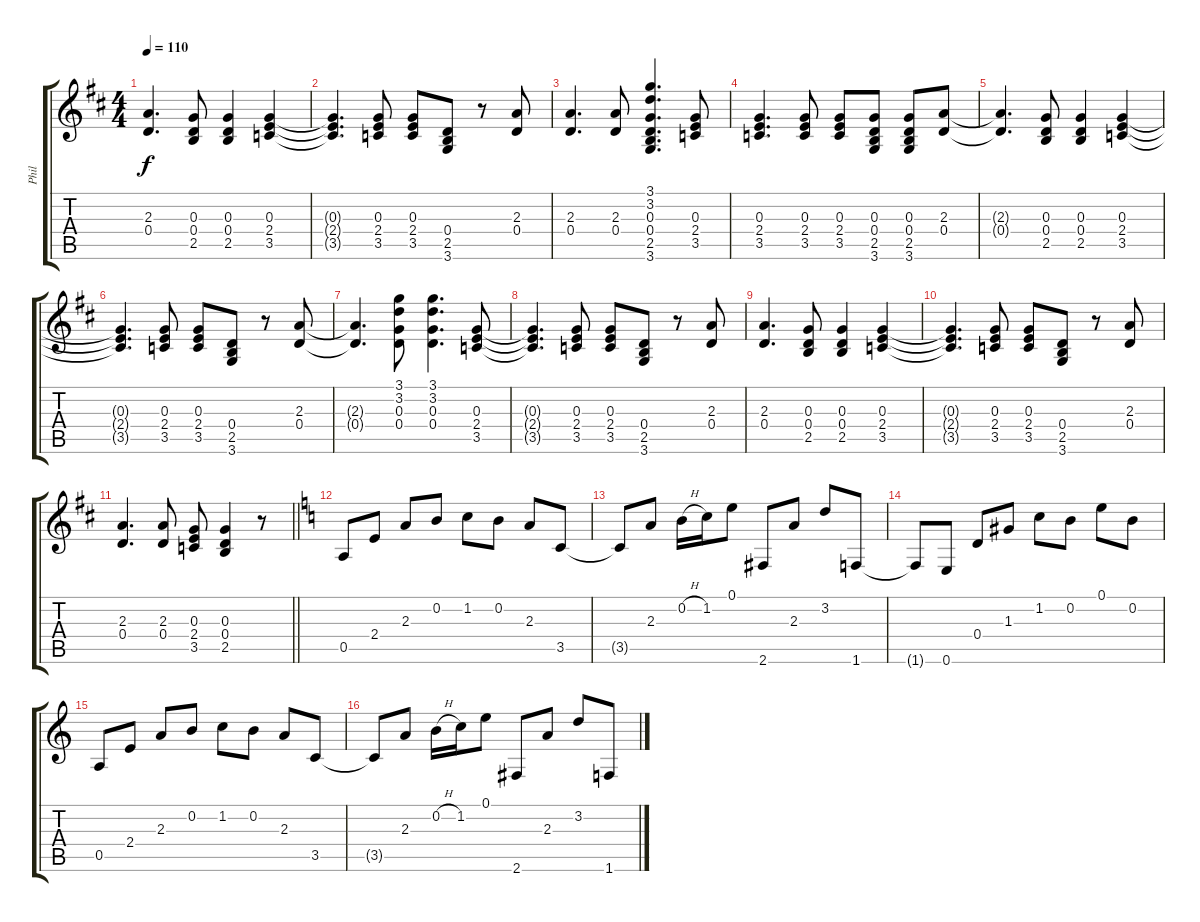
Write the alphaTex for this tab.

\track ("Phil" "Phil") {instrument distortionguitar}
\staff {score tabs}
\tuning (E4 B3 G3 D3 A2 E2) {hide}
\ts (4 4)
\tempo 110
\clef g2
\ks d
(2.3 0.4).4{d dy f} (0.3 0.4 2.5).8 (0.3 0.4 2.5).4 (0.3 2.4 3.5).4 |
(0.3{t} 2.4{t} 3.5{t}).4{d} (0.3 2.4 3.5).8 (0.3 2.4 3.5).8 (0.4 2.5 3.6).8 r.8 (2.3 0.4).8 |
(2.3 0.4).4{d} (2.3 0.4).8 (3.1 3.2 0.3 0.4 2.5 3.6).4{d} (0.3 2.4 3.5).8 |
(0.3 2.4 3.5).4{d} (0.3 2.4 3.5).8 (0.3 2.4 3.5).8 (0.3 0.4 2.5 3.6).8 (0.3 0.4 2.5 3.6).8 (2.3 0.4).8 |
(2.3{t} 0.4{t}).4{d} (0.3 0.4 2.5).8 (0.3 0.4 2.5).4 (0.3 2.4 3.5).4 |
(0.3{t} 2.4{t} 3.5{t}).4{d} (0.3 2.4 3.5).8 (0.3 2.4 3.5).8 (0.4 2.5 3.6).8 r.8 (2.3 0.4).8 |
(2.3{t} 0.4{t}).4{d} (3.1 3.2 0.3 0.4).8 (3.1 3.2 0.3 0.4).4{d} (0.3 2.4 3.5).8 |
(0.3{t} 2.4{t} 3.5{t}).4{d} (0.3 2.4 3.5).8 (0.3 2.4 3.5).8 (0.4 2.5 3.6).8 r.8 (2.3 0.4).8 |
(2.3 0.4).4{d} (0.3 0.4 2.5).8 (0.3 0.4 2.5).4 (0.3 2.4 3.5).4 |
(0.3{t} 2.4{t} 3.5{t}).4{d} (0.3 2.4 3.5).8 (0.3 2.4 3.5).8 (0.4 2.5 3.6).8 r.8 (2.3 0.4).8 |
\barLineRight lightlight
(2.3 0.4).4{d} (2.3 0.4).8 (0.3 2.4 3.5).8 (0.3 0.4 2.5).4 r.8 |
\ks c
0.5.8{volume 13 instrument acousticguitarnylon} 2.4.8 2.3.8 0.2.8 1.2.8 0.2.8 2.3.8 3.5.8 |
3.5{t}.8 2.3.8 0.2{h}.16 1.2.16 0.1.8 2.6.8 2.3.8 3.2.8 1.6.8 |
1.6{t}.8 0.6.8 0.4.8 1.3.8 1.2.8 0.2.8 0.1.8 0.2.8 |
0.5.8 2.4.8 2.3.8 0.2.8 1.2.8 0.2.8 2.3.8 3.5.8 |
3.5{t}.8 2.3.8 0.2{h}.16 1.2.16 0.1.8 2.6.8 2.3.8 3.2.8 1.6.8
